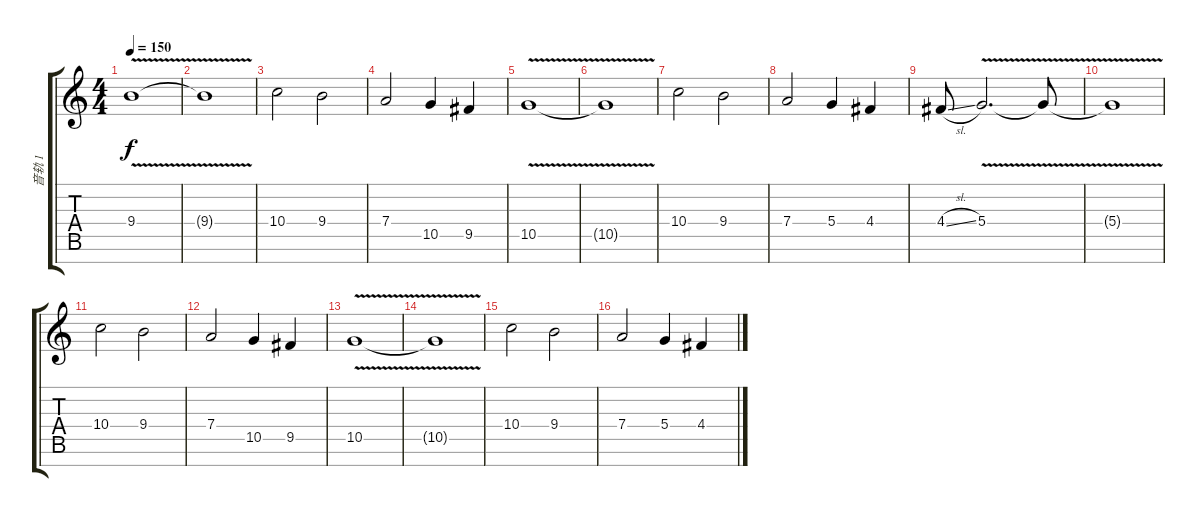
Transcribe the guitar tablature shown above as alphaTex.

\track ("音轨 1" "音轨 1") {instrument distortionguitar}
\staff {score tabs}
\tuning (E4 B3 G3 D3 A2 E2 B1) {hide}
\ts (4 4)
\tempo 150
\clef g2
\ks c
9.4{v}.1{dy f} |
9.4{t}.1 |
10.4.2 9.4.2 |
7.4.2 10.5.4 9.5.4 |
10.5{v}.1 |
10.5{t}.1 |
10.4.2 9.4.2 |
7.4.2 5.4.4 4.4.4 |
4.4{sl}.8 5.4{v}.2{d} 5.4{t}.8 |
5.4{v t}.1 |
10.4.2 9.4.2 |
7.4.2 10.5.4 9.5.4 |
10.5{v}.1 |
10.5{t}.1 |
10.4.2 9.4.2 |
7.4.2 5.4.4 4.4.4
